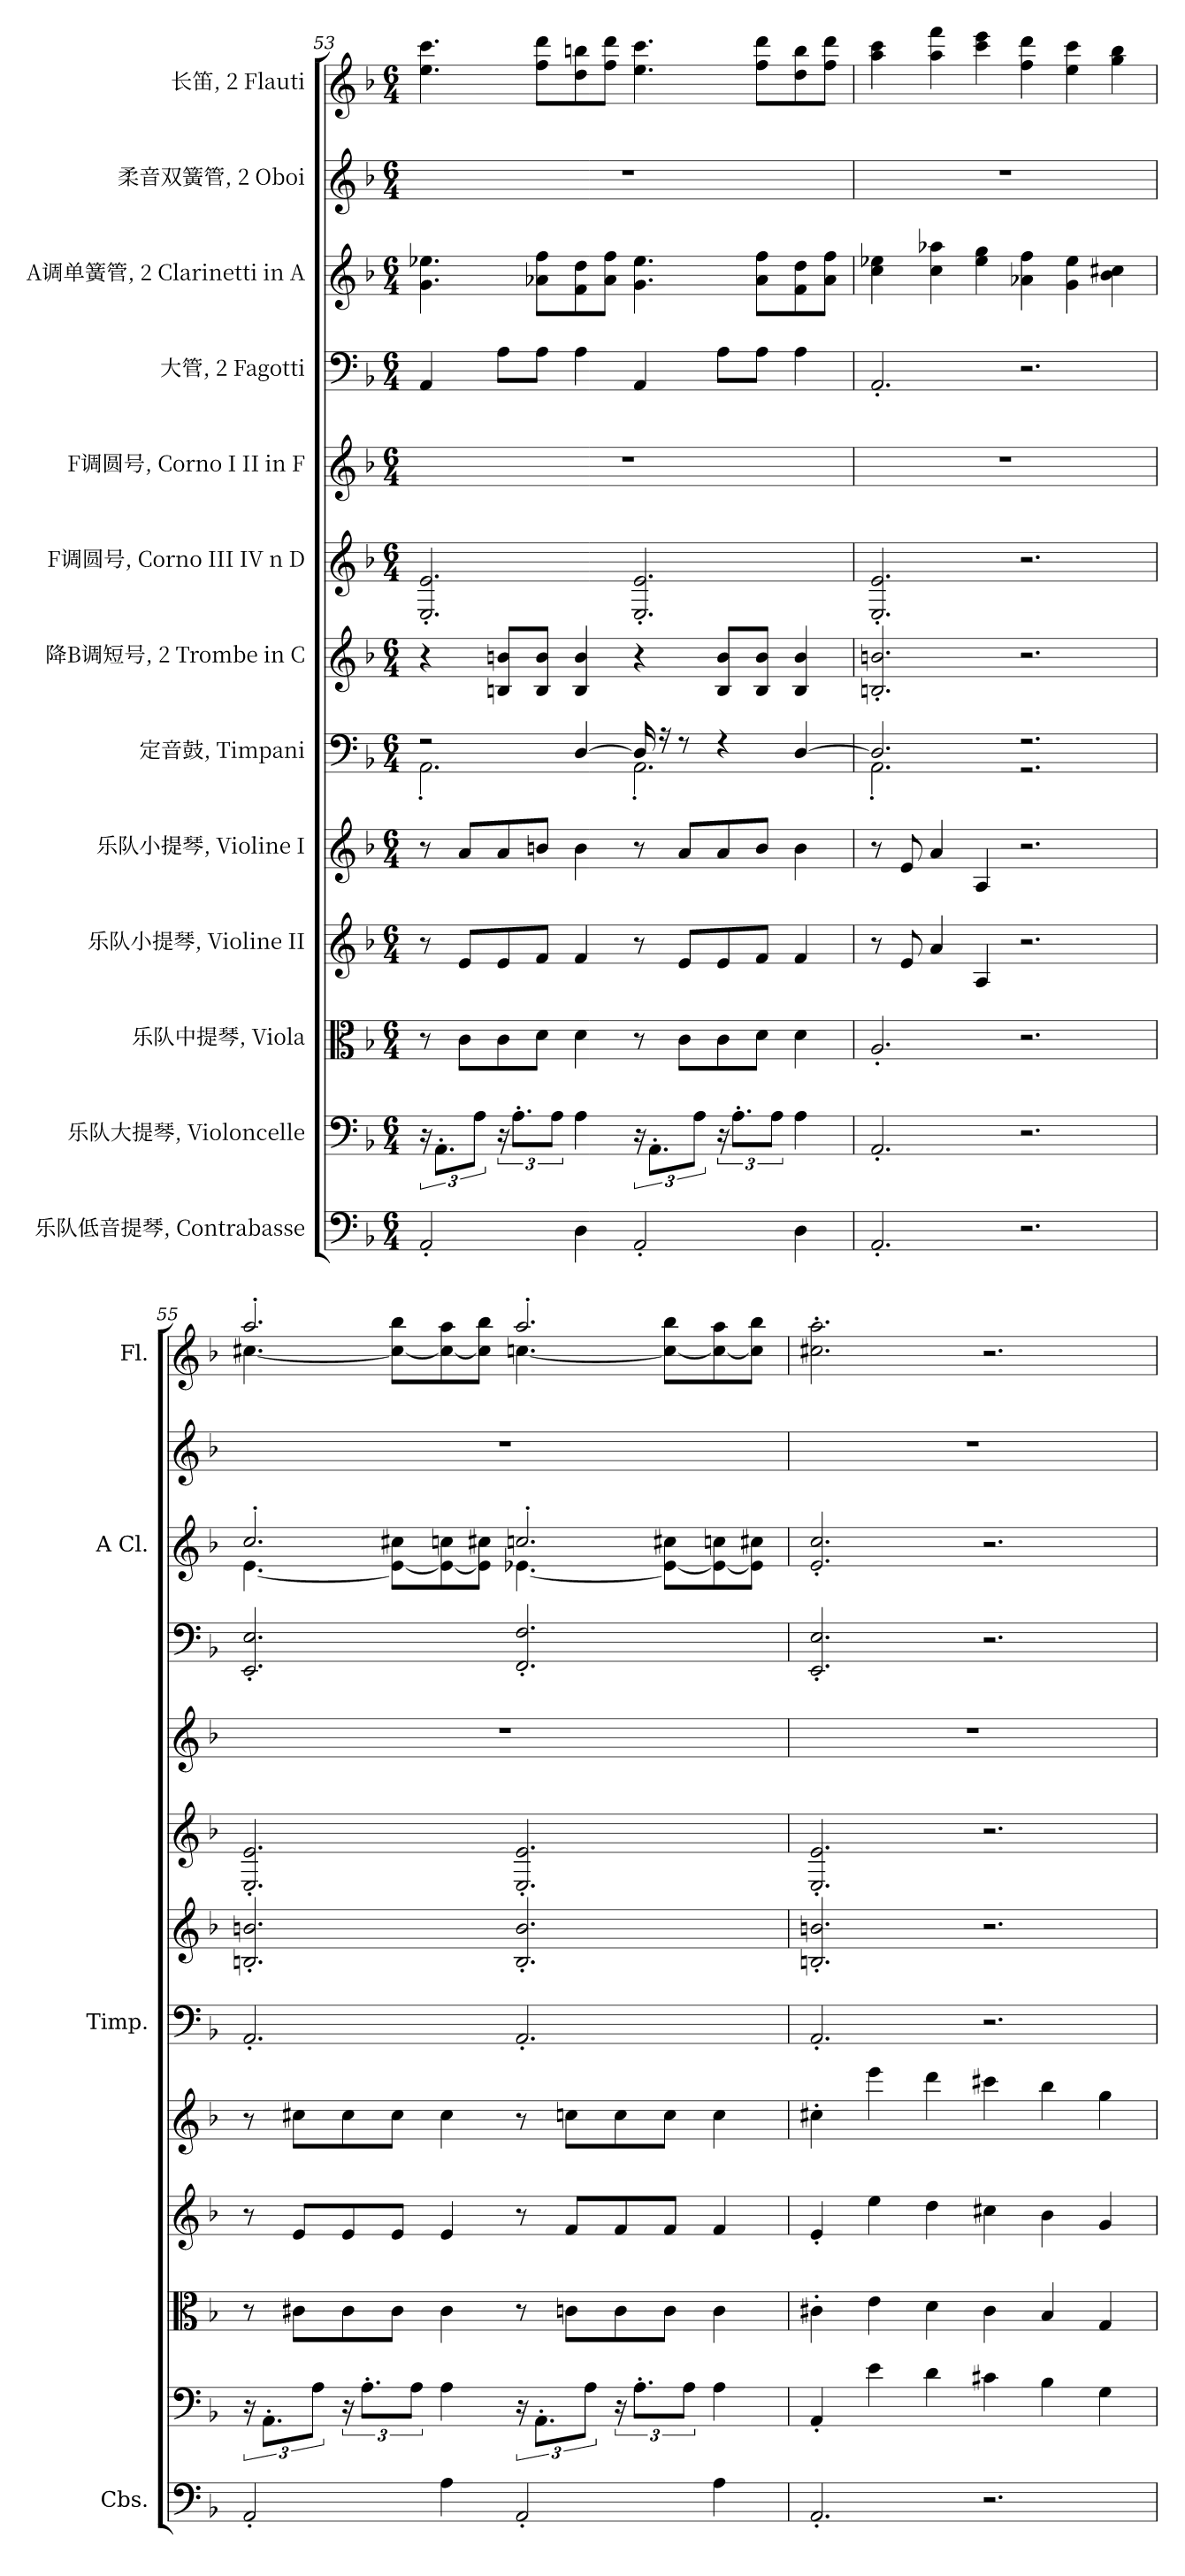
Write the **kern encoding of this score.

**kern	**kern	**kern	**kern	**kern	**kern	**kern	**kern	**kern	**kern	**kern	**kern	**kern
*part13	*part12	*part11	*part10	*part9	*part8	*part7	*part6	*part5	*part4	*part3	*part2	*part1
*staff13	*staff12	*staff11	*staff10	*staff9	*staff8	*staff7	*staff6	*staff5	*staff4	*staff3	*staff2	*staff1
*I"乐队低音提琴, Contrabasse	*I"乐队大提琴, Violoncelle	*I"乐队中提琴, Viola	*I"乐队小提琴, Violine II	*I"乐队小提琴, Violine I	*I"定音鼓, Timpani	*I"降B调短号, 2 Trombe in C	*I"F调圆号, Corno III IV n D	*I"F调圆号, Corno I II in F	*I"大管, 2 Fagotti	*I"A调单簧管, 2 Clarinetti in A	*I"柔音双簧管, 2 Oboi	*I"长笛, 2 Flauti
*I'Cbs.	*	*	*	*	*I'Timp.	*	*	*	*	*I'A Cl.	*	*I'Fl.
*clefF4	*clefF4	*clefC3	*clefG2	*clefG2	*clefF4	*clefG2	*clefG2	*clefG2	*clefF4	*clefG2	*clefG2	*clefG2
*ITrd7c12	*	*	*	*	*	*ITrd1c2	*ITrd4c7	*ITrd4c7	*	*ITrd2c3	*ITrd2c3	*
*k[b-]	*k[b-]	*k[b-]	*k[b-]	*k[b-]	*k[b-]	*k[b-e-a-]	*k[b-e-]	*k[b-e-]	*k[b-]	*k[f#c#]	*k[f#c#]	*k[b-]
*M6/4	*M6/4	*M6/4	*M6/4	*M6/4	*M6/4	*M6/4	*M6/4	*M6/4	*M6/4	*M6/4	*M6/4	*M6/4
*MM220	*MM220	*MM220	*MM220	*MM220	*MM220	*MM220	*MM220	*MM220	*MM220	*MM220	*MM220	*MM220
=53	=53	=53	=53	=53	=53	=53	=53	=53	=53	=53	=53	=53
*	*	*	*	*	*^	*	*	*	*	*	*	*
2AAA'/	24r	8r	8r	8r	2r	2.AA'\	4r	2.AA/' 2.A/'	1.r	4AA/	4.e\ 4.ccn\	1.r	4.ee\ 4.ccc\
.	12.AA'\L	.	.	.	.	.	.	.	.	.	.	.	.
.	.	8c\L	8e/L	8a/L	.	.	.	.	.	.	.	.	.
.	12A\J	.	.	.	.	.	.	.	.	.	.	.	.
.	24r	8c\	8e/	8a/	.	.	8An/ 8an/L	.	.	8A\L	.	.	.
.	12.A'\L	.	.	.	.	.	.	.	.	.	.	.	.
.	.	8d\J	8f/J	8bn/J	.	.	8A/ 8a/J	.	.	8A\J	8fn\ 8dd\L	.	8ff\ 8ddd\L
.	12A\J	.	.	.	.	.	.	.	.	.	.	.	.
4DD\	4A\	4d\	4f/	4b\	[4D/	.	4A/ 4a/	.	.	4A\	8d\ 8b\	.	8dd\ 8bbn\
.	.	.	.	.	.	.	.	.	.	.	8f\ 8dd\J	.	8ff\ 8ddd\J
*	*	*	*	*	*	*	*	*	*	*	*	*	*MM220
2AAA'/	24r	8r	8r	8r	16D/]	2.AA'\	4r	2.AA/' 2.A/'	.	4AA/	4.e\ 4.cc\	.	4.ee\ 4.ccc\
.	12.AA'\L	.	.	.	.	.	.	.	.	.	.	.	.
.	.	.	.	.	16r	.	.	.	.	.	.	.	.
.	.	8c\L	8e/L	8a/L	8r	.	.	.	.	.	.	.	.
.	12A\J	.	.	.	.	.	.	.	.	.	.	.	.
.	24r	8c\	8e/	8a/	4r	.	8A/ 8a/L	.	.	8A\L	.	.	.
.	12.A'\L	.	.	.	.	.	.	.	.	.	.	.	.
.	.	8d\J	8f/J	8b/J	.	.	8A/ 8a/J	.	.	8A\J	8f\ 8dd\L	.	8ff\ 8ddd\L
.	12A\J	.	.	.	.	.	.	.	.	.	.	.	.
4DD\	4A\	4d\	4f/	4b\	[4D/	.	4A/ 4a/	.	.	4A\	8d\ 8b\	.	8dd\ 8bb\
.	.	.	.	.	.	.	.	.	.	.	8f\ 8dd\J	.	8ff\ 8ddd\J
=54	=54	=54	=54	=54	=54	=54	=54	=54	=54	=54	=54	=54	=54
*	*	*	*	*	*	*	*	*	*	*	*	*	*MM220
2.AAA'/	2.AA'/	2.A'/	8r	8r	2.D/]	2.AA'\	2.An/' 2.an/'	2.AA/' 2.A/'	1.r	2.AA'/	4a\ 4ccn\	1.r	4aa\ 4ccc\
.	.	.	8e/	8e/	.	.	.	.	.	.	.	.	.
*	*	*	*	*	*	*	*	*	*	*	*	*	*MM234
.	.	.	4a/	4a/	.	.	.	.	.	.	4a\ 4ffn\	.	4aa\ 4fff\
.	.	.	4A/	4A/	.	.	.	.	.	.	4cc\ 4ee\	.	4ccc\ 4eee\
*	*	*	*	*	*	*	*	*	*	*	*	*	*MM220
2.r	2.r	2.r	2.r	2.r	2.r	2.r	2.r	2.r	.	2.r	4fn\ 4dd\	.	4ff\ 4ddd\
*	*	*	*	*	*	*	*	*	*	*	*	*	*MM234
.	.	.	.	.	.	.	.	.	.	.	4e\ 4cc\	.	4ee\ 4ccc\
.	.	.	.	.	.	.	.	.	.	.	4g\ 4a#X\	.	4gg\ 4bb-\
*	*	*	*	*	*v	*v	*	*	*	*	*	*	*
!!LO:PB:g=z
=55	=55	=55	=55	=55	=55	=55	=55	=55	=55	=55	=55	=55
*	*	*	*	*	*	*	*	*	*	*	*	*MM220
*	*	*	*	*	*	*	*	*	*	*^	*	*^
2AAA'/	24r	8r	8r	8r	2.AA'/	2.An/' 2.an/'	2.AA/' 2.A/'	1.r	2.EE/' 2.E/'	2.a'/	[4.c#\	1.r	2.aa'/	[4.cc#X\
.	12.AA'\L	.	.	.	.	.	.	.	.	.	.	.	.	.
.	.	8c#X\L	8e/L	8cc#X\L	.	.	.	.	.	.	.	.	.	.
.	12A\J	.	.	.	.	.	.	.	.	.	.	.	.	.
.	24r	8c#\	8e/	8cc#\	.	.	.	.	.	.	.	.	.	.
.	12.A'\L	.	.	.	.	.	.	.	.	.	.	.	.	.
.	.	8c#\J	8e/J	8cc#\J	.	.	.	.	.	.	8c#\_ 8a#X\L	.	.	8cc#\_ 8bb-\L
.	12A\J	.	.	.	.	.	.	.	.	.	.	.	.	.
4AA\	4A\	4c#\	4e/	4cc#\	.	.	.	.	.	.	8c#\_ 8an\	.	.	8cc#\_ 8aa\
.	.	.	.	.	.	.	.	.	.	.	8c#\] 8a#X\J	.	.	8cc#\] 8bb-\J
*	*	*	*	*	*	*	*	*	*	*	*	*	*MM220	*
2AAA'/	24r	8r	8r	8r	2.AA'/	2.A/' 2.a/'	2.AA/' 2.A/'	.	2.FF/' 2.F/'	2.an'/	[4.cn\	.	2.aa'/	[4.ccn\
.	12.AA'\L	.	.	.	.	.	.	.	.	.	.	.	.	.
.	.	8cn\L	8f/L	8ccn\L	.	.	.	.	.	.	.	.	.	.
.	12A\J	.	.	.	.	.	.	.	.	.	.	.	.	.
.	24r	8c\	8f/	8cc\	.	.	.	.	.	.	.	.	.	.
.	12.A'\L	.	.	.	.	.	.	.	.	.	.	.	.	.
.	.	8c\J	8f/J	8cc\J	.	.	.	.	.	.	8c\_ 8a#X\L	.	.	8cc\_ 8bb-\L
.	12A\J	.	.	.	.	.	.	.	.	.	.	.	.	.
4AA\	4A\	4c\	4f/	4cc\	.	.	.	.	.	.	8c\_ 8an\	.	.	8cc\_ 8aa\
.	.	.	.	.	.	.	.	.	.	.	8c\] 8a#X\J	.	.	8cc\] 8bb-\J
*	*	*	*	*	*	*	*	*	*	*v	*v	*	*v	*v
=56	=56	=56	=56	=56	=56	=56	=56	=56	=56	=56	=56	=56
*	*	*	*	*	*	*	*	*	*	*	*	*MM218
2.AAA'/	4AA'/	4c#X'\	4e'/	4cc#X'\	2.AA'/	2.An/' 2.an/'	2.AA/' 2.A/'	1.r	2.EE/' 2.E/'	2.c#/' 2.a/'	1.r	2.cc#X\' 2.aa\'
.	4e\	4e\	4ee\	4eee\	.	.	.	.	.	.	.	.
.	4d\	4d\	4dd\	4ddd\	.	.	.	.	.	.	.	.
*	*	*	*	*	*	*	*	*	*	*	*	*MM226
2.r	4c#X\	4c#\	4cc#X\	4ccc#X\	2.r	2.r	2.r	.	2.r	2.r	.	2.r
.	4B-\	4B-/	4b-\	4bb-\	.	.	.	.	.	.	.	.
.	4G\	4G/	4g/	4gg\	.	.	.	.	.	.	.	.
=	=	=	=	=	=	=	=	=	=	=	=	=
*-	*-	*-	*-	*-	*-	*-	*-	*-	*-	*-	*-	*-
